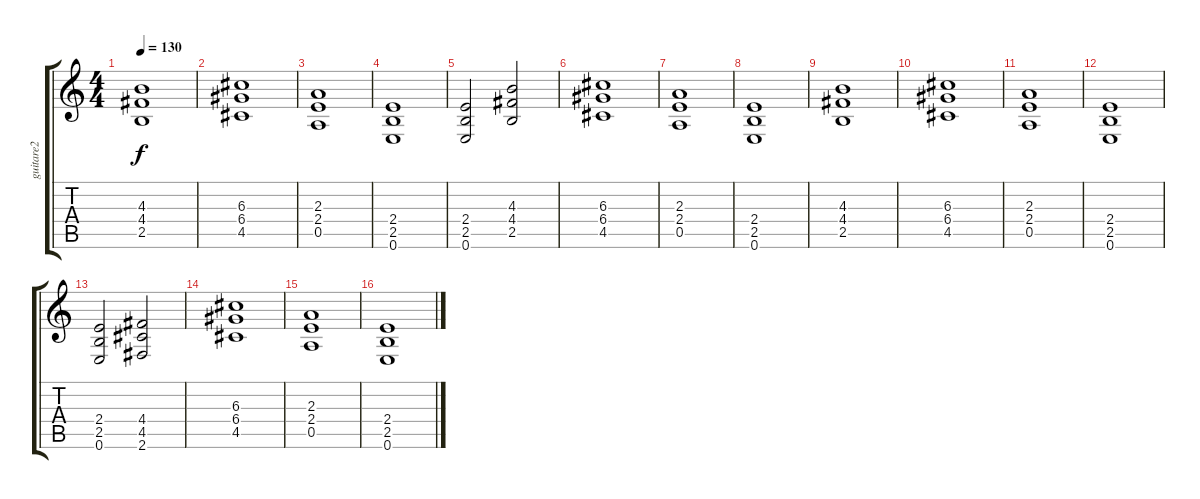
\track ("guitare2" "guitare2") {instrument overdrivenguitar}
\staff {score tabs}
\tuning (E4 B3 G3 D3 A2 E2) {hide}
\ts (4 4)
\tempo 130
\clef g2
\ks c
(4.3 4.4 2.5).1{dy f} |
(6.3 6.4 4.5).1 |
(2.3 2.4 0.5).1 |
(2.4 2.5 0.6).1 |
(2.4 2.5 0.6).2 (4.3 4.4 2.5).2 |
(6.3 6.4 4.5).1 |
(2.3 2.4 0.5).1 |
(2.4 2.5 0.6).1 |
(4.3 4.4 2.5).1 |
(6.3 6.4 4.5).1 |
(2.3 2.4 0.5).1 |
(2.4 2.5 0.6).1 |
(2.4 2.5 0.6).2 (4.4 4.5 2.6).2 |
(6.3 6.4 4.5).1 |
(2.3 2.4 0.5).1 |
(2.4 2.5 0.6).1
